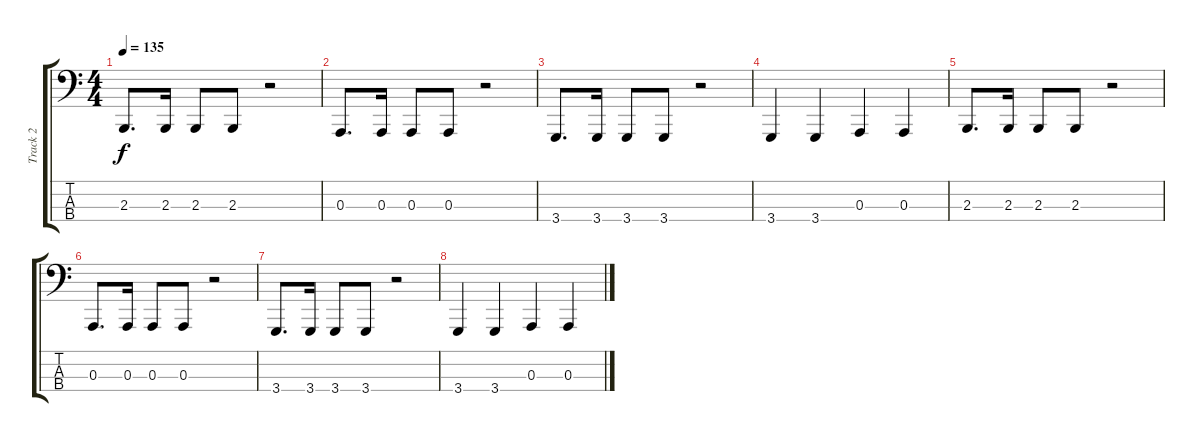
\track ("Track 2" "Track 2") {instrument lead2sawtooth bank 255}
\staff {score tabs}
\tuning (G2 D2 A1 E1) {hide}
\ts (4 4)
\tempo 135
\clef f4
\ks c
2.3.8{d dy f} 2.3.16 2.3.8 2.3.8 r.2 |
0.3.8{d} 0.3.16 0.3.8 0.3.8 r.2 |
3.4.8{d} 3.4.16 3.4.8 3.4.8 r.2 |
3.4.4 3.4.4 0.3.4 0.3.4 |
2.3.8{d} 2.3.16 2.3.8 2.3.8 r.2 |
0.3.8{d} 0.3.16 0.3.8 0.3.8 r.2 |
3.4.8{d} 3.4.16 3.4.8 3.4.8 r.2 |
3.4.4 3.4.4 0.3.4 0.3.4
